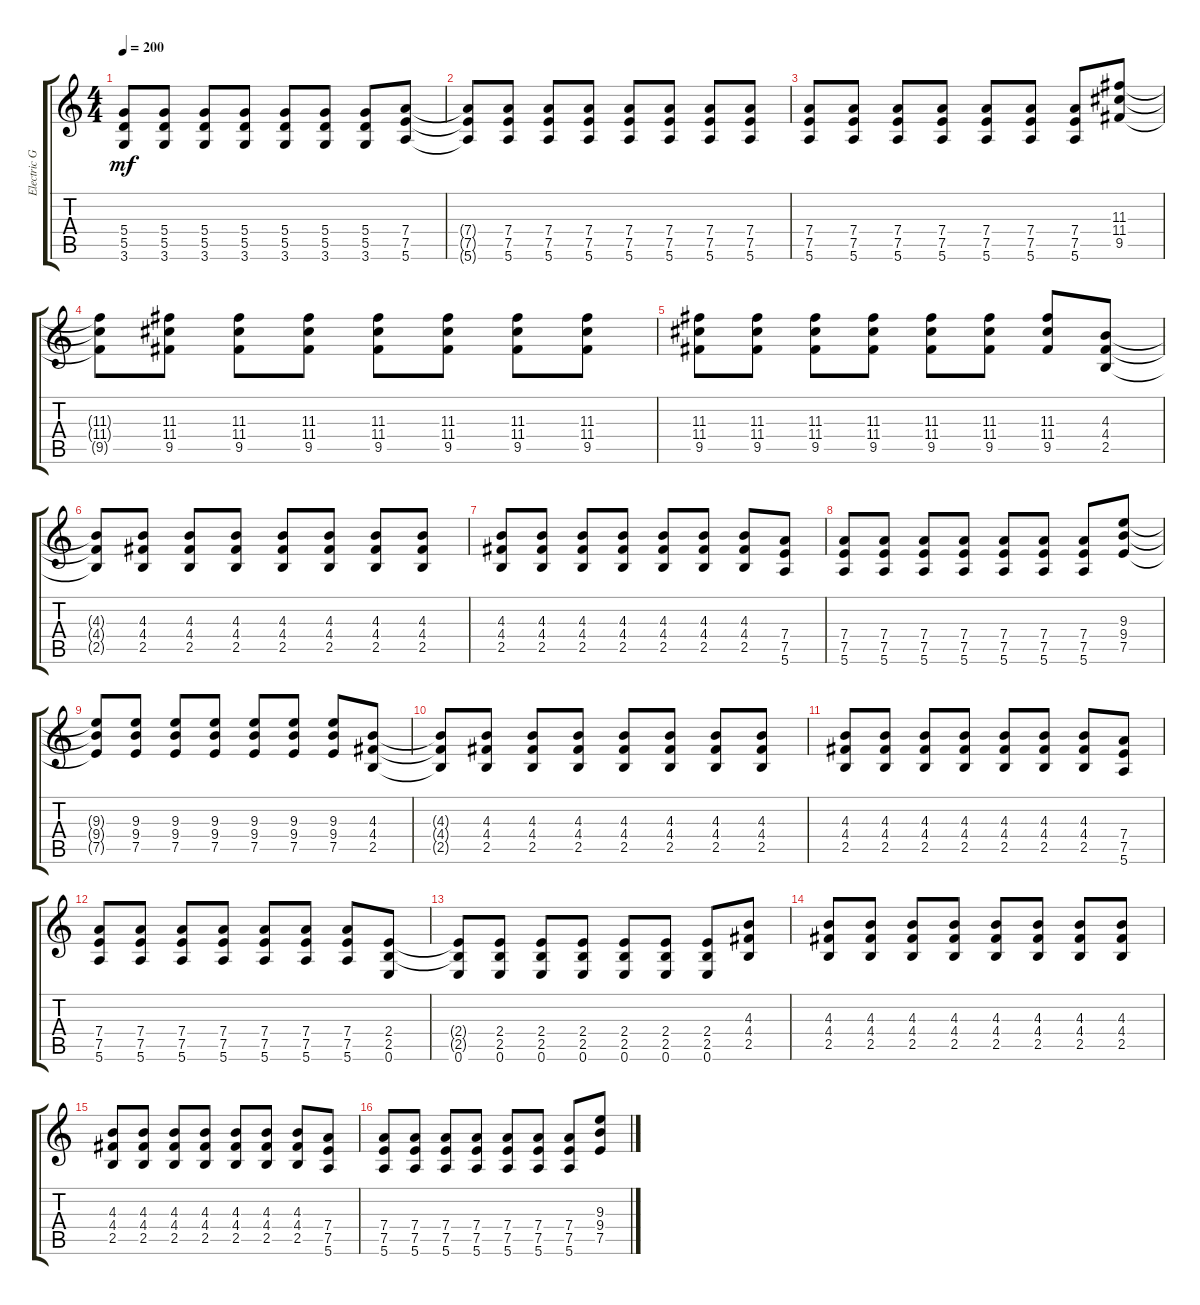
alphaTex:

\track ("Electric Guitar" "Electric G") {instrument distortionguitar}
\staff {score tabs}
\tuning (E4 B3 G3 D3 A2 E2) {hide}
\ts (4 4)
\tempo 200
\clef g2
\ks c
(5.4 5.5 3.6).8{dy mf} (5.4 5.5 3.6).8 (5.4 5.5 3.6).8 (5.4 5.5 3.6).8 (5.4 5.5 3.6).8 (5.4 5.5 3.6).8 (5.4 5.5 3.6).8 (7.4 7.5 5.6).8 |
(7.4{t} 7.5{t} 5.6{t}).8 (7.4 7.5 5.6).8 (7.4 7.5 5.6).8 (7.4 7.5 5.6).8 (7.4 7.5 5.6).8 (7.4 7.5 5.6).8 (7.4 7.5 5.6).8 (7.4 7.5 5.6).8 |
(7.4 7.5 5.6).8 (7.4 7.5 5.6).8 (7.4 7.5 5.6).8 (7.4 7.5 5.6).8 (7.4 7.5 5.6).8 (7.4 7.5 5.6).8 (7.4 7.5 5.6).8 (11.3 11.4 9.5).8 |
(11.3{t} 11.4{t} 9.5{t}).8 (11.3 11.4 9.5).8 (11.3 11.4 9.5).8 (11.3 11.4 9.5).8 (11.3 11.4 9.5).8 (11.3 11.4 9.5).8 (11.3 11.4 9.5).8 (11.3 11.4 9.5).8 |
(11.3 11.4 9.5).8 (11.3 11.4 9.5).8 (11.3 11.4 9.5).8 (11.3 11.4 9.5).8 (11.3 11.4 9.5).8 (11.3 11.4 9.5).8 (11.3 11.4 9.5).8 (4.3 4.4 2.5).8 |
(4.3{t} 4.4{t} 2.5{t}).8 (4.3 4.4 2.5).8 (4.3 4.4 2.5).8 (4.3 4.4 2.5).8 (4.3 4.4 2.5).8 (4.3 4.4 2.5).8 (4.3 4.4 2.5).8 (4.3 4.4 2.5).8 |
(4.3 4.4 2.5).8 (4.3 4.4 2.5).8 (4.3 4.4 2.5).8 (4.3 4.4 2.5).8 (4.3 4.4 2.5).8 (4.3 4.4 2.5).8 (4.3 4.4 2.5).8 (7.4 7.5 5.6).8 |
(7.4 7.5 5.6).8 (7.4 7.5 5.6).8 (7.4 7.5 5.6).8 (7.4 7.5 5.6).8 (7.4 7.5 5.6).8 (7.4 7.5 5.6).8 (7.4 7.5 5.6).8 (9.3 9.4 7.5).8 |
(9.3{t} 9.4{t} 7.5{t}).8 (9.3 9.4 7.5).8 (9.3 9.4 7.5).8 (9.3 9.4 7.5).8 (9.3 9.4 7.5).8 (9.3 9.4 7.5).8 (9.3 9.4 7.5).8 (4.3 4.4 2.5).8 |
(4.3{t} 4.4{t} 2.5{t}).8 (4.3 4.4 2.5).8 (4.3 4.4 2.5).8 (4.3 4.4 2.5).8 (4.3 4.4 2.5).8 (4.3 4.4 2.5).8 (4.3 4.4 2.5).8 (4.3 4.4 2.5).8 |
(4.3 4.4 2.5).8 (4.3 4.4 2.5).8 (4.3 4.4 2.5).8 (4.3 4.4 2.5).8 (4.3 4.4 2.5).8 (4.3 4.4 2.5).8 (4.3 4.4 2.5).8 (7.4 7.5 5.6).8 |
(7.4 7.5 5.6).8 (7.4 7.5 5.6).8 (7.4 7.5 5.6).8 (7.4 7.5 5.6).8 (7.4 7.5 5.6).8 (7.4 7.5 5.6).8 (7.4 7.5 5.6).8 (2.4 2.5 0.6).8 |
(2.4{t} 2.5{t} 0.6).8 (2.4 2.5 0.6).8 (2.4 2.5 0.6).8 (2.4 2.5 0.6).8 (2.4 2.5 0.6).8 (2.4 2.5 0.6).8 (2.4 2.5 0.6).8 (4.3 4.4 2.5).8 |
(4.3 4.4 2.5).8 (4.3 4.4 2.5).8 (4.3 4.4 2.5).8 (4.3 4.4 2.5).8 (4.3 4.4 2.5).8 (4.3 4.4 2.5).8 (4.3 4.4 2.5).8 (4.3 4.4 2.5).8 |
(4.3 4.4 2.5).8 (4.3 4.4 2.5).8 (4.3 4.4 2.5).8 (4.3 4.4 2.5).8 (4.3 4.4 2.5).8 (4.3 4.4 2.5).8 (4.3 4.4 2.5).8 (7.4 7.5 5.6).8 |
(7.4 7.5 5.6).8 (7.4 7.5 5.6).8 (7.4 7.5 5.6).8 (7.4 7.5 5.6).8 (7.4 7.5 5.6).8 (7.4 7.5 5.6).8 (7.4 7.5 5.6).8 (9.3 9.4 7.5).8
